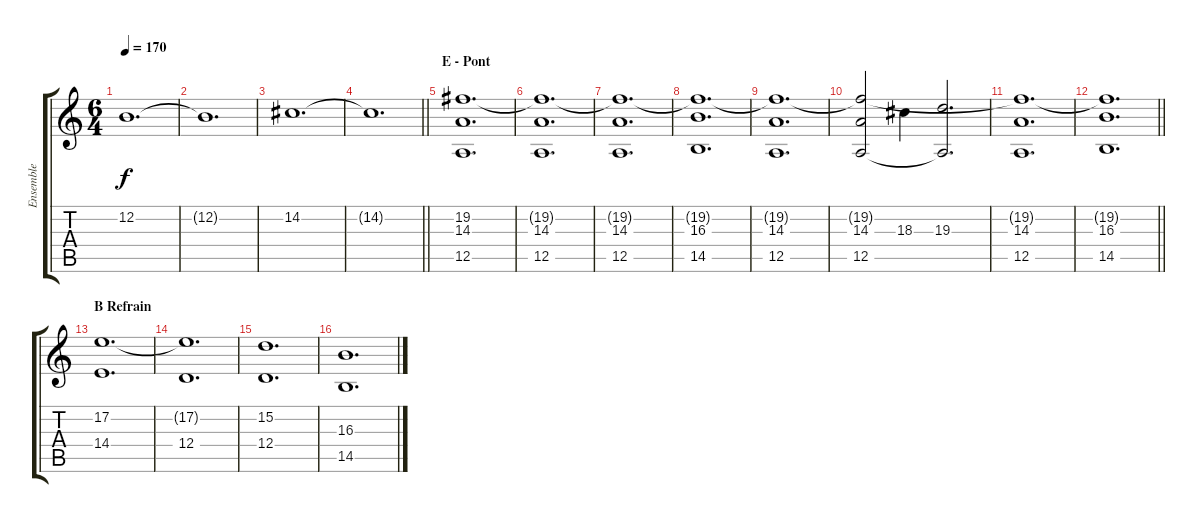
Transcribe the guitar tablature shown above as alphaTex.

\track ("Ensemble" "Ensemble") {instrument stringensemble1}
\staff {score tabs}
\tuning (E4 B3 G3 D3 A2 E2) {hide}
\ts (6 4)
\tempo 170
\clef g2
\ks c
12.2{t}.1{d dy f} |
12.2{t}.1{d} |
14.2.1{d} |
\barLineRight lightlight
14.2{t}.1{d} |
\section ("" "E - Pont")
(19.2 14.3 12.5).1{d} |
(19.2{t} 14.3 12.5).1{d} |
(19.2{t} 14.3 12.5).1{d} |
(19.2{t} 16.3 14.5).1{d} |
(19.2{t} 14.3 12.5).1{d} |
(19.2{t} 14.3 12.5).2 18.3.4 (19.3 12.5{t}).2{d} |
(19.2{t} 14.3 12.5).1{d} |
\barLineRight lightlight
(19.2{t} 16.3 14.5).1{d} |
\section ("" "B Refrain")
(17.2 14.4).1{d} |
(17.2{t} 12.4).1{d} |
(15.2 12.4).1{d} |
(16.3 14.5).1{d}
